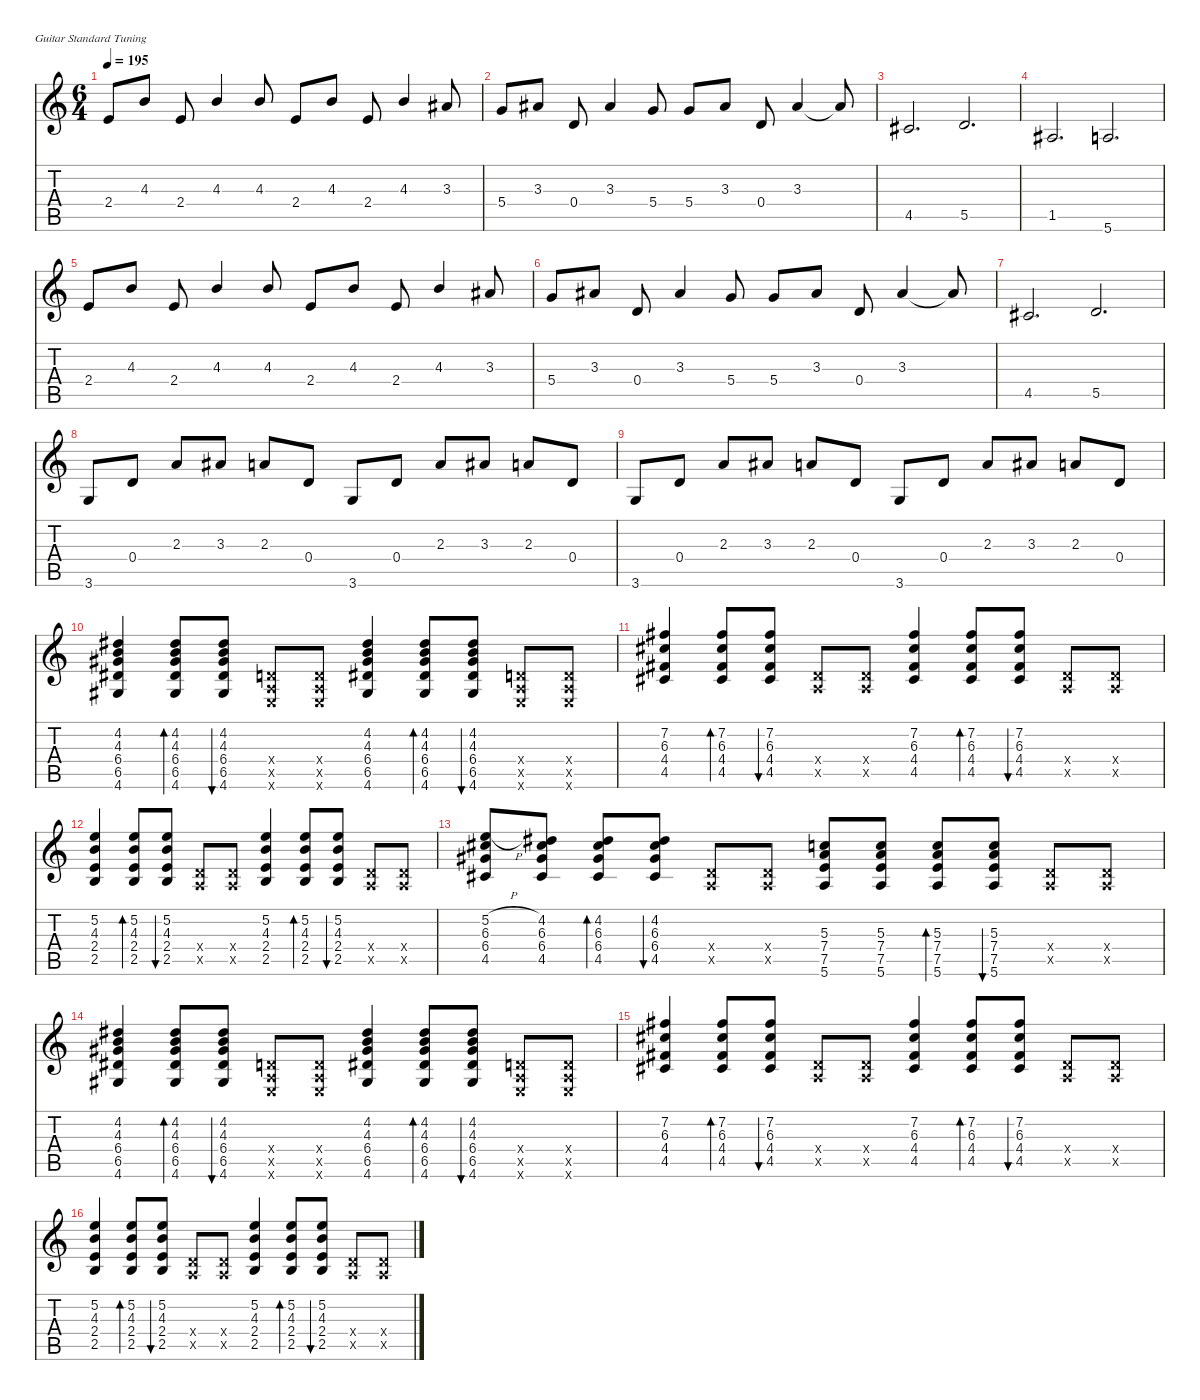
\defaultSystemsLayout 4
\hideDynamics
\bracketExtendMode nobrackets
\singleTrackTrackNamePolicy hidden
\multiTrackTrackNamePolicy hidden
\firstSystemTrackNameMode fullname
\firstSystemTrackNameOrientation horizontal
\otherSystemsTrackNameOrientation horizontal
\track ("Guitar 1" "dist.guit.") {mute instrument distortionguitar}
\staff {score tabs}
\tuning (E4 B3 G3 D3 A2 E2)
\ts (6 4)
\tempo 195
\clef g2
\ks c
2.4.8{dy f beam Up} 4.3.8{beam Up} 2.4.8{beam Up} 4.3.4{beam Up} 4.3.8{beam Up} 2.4.8{beam Up} 4.3.8{beam Up} 2.4.8{beam Up} 4.3.4{beam Up} 3.3{acc #}.8{beam Up} |
5.4.8{beam Up} 3.3{acc #}.8{beam Up} 0.4.8{beam Up} 3.3{acc #}.4{beam Up} 5.4.8{beam Up} 5.4.8{beam Up} 3.3{acc #}.8{beam Up} 0.4.8{beam Up} 3.3{acc #}.4{beam Up} 3.3{t acc #}.8{beam Up} |
4.5{acc #}.2{d beam Up} 5.5.2{d beam Up} |
1.5{acc #}.2{d beam Up} 5.6.2{d beam Up} |
2.4.8{beam Up} 4.3.8{beam Up} 2.4.8{beam Up} 4.3.4{beam Up} 4.3.8{beam Up} 2.4.8{beam Up} 4.3.8{beam Up} 2.4.8{beam Up} 4.3.4{beam Up} 3.3{acc #}.8{beam Up} |
5.4.8{beam Up} 3.3{acc #}.8{beam Up} 0.4.8{beam Up} 3.3{acc #}.4{beam Up} 5.4.8{beam Up} 5.4.8{beam Up} 3.3{acc #}.8{beam Up} 0.4.8{beam Up} 3.3{acc #}.4{beam Up} 3.3{t acc #}.8{beam Up} |
4.5{acc #}.2{d beam Up} 5.5.2{d beam Up} |
3.6.8{instrument acousticguitarsteel beam Up} 0.4.8{beam Up} 2.3.8{beam Up} 3.3{acc #}.8{beam Up} 2.3.8{beam Up} 0.4.8{beam Up} 3.6.8{beam Up} 0.4.8{beam Up} 2.3.8{beam Up} 3.3{acc #}.8{beam Up} 2.3.8{beam Up} 0.4.8{beam Up} |
3.6.8{beam Up} 0.4.8{beam Up} 2.3.8{beam Up} 3.3{acc #}.8{beam Up} 2.3.8{beam Up} 0.4.8{beam Up} 3.6.8{beam Up} 0.4.8{beam Up} 2.3.8{beam Up} 3.3{acc #}.8{beam Up} 2.3.8{beam Up} 0.4.8{beam Up} |
(4.2{acc #} 4.3 6.4{acc #} 6.5{acc #} 4.6{acc #}).4{instrument distortionguitar beam Up} (4.2{acc #} 4.3 6.4{acc #} 6.5{acc #} 4.6{acc #}).8{bd 60 beam Up} (4.2{acc #} 4.3 6.4{acc #} 6.5{acc #} 4.6{acc #}).8{bu 60 beam Up} (0.4{x} 0.5{x} 0.6{x}).8{beam Up} (0.4{x} 0.5{x} 0.6{x}).8{beam Up} (4.2{acc #} 4.3 6.4{acc #} 6.5{acc #} 4.6{acc #}).4{beam Up} (4.2{acc #} 4.3 6.4{acc #} 6.5{acc #} 4.6{acc #}).8{bd 60 beam Up} (4.2{acc #} 4.3 6.4{acc #} 6.5{acc #} 4.6{acc #}).8{bu 60 beam Up} (0.4{x} 0.5{x} 0.6{x}).8{beam Up} (0.4{x} 0.5{x} 0.6{x}).8{beam Up} |
(7.2{acc #} 6.3{acc #} 4.4{acc #} 4.5{acc #}).4{beam Up} (7.2{acc #} 6.3{acc #} 4.4{acc #} 4.5{acc #}).8{bd 60 beam Up} (7.2{acc #} 6.3{acc #} 4.4{acc #} 4.5{acc #}).8{bu 60 beam Up} (0.4{x} 0.5{x}).8{beam Up} (0.4{x} 0.5{x}).8{beam Up} (7.2{acc #} 6.3{acc #} 4.4{acc #} 4.5{acc #}).4{beam Up} (7.2{acc #} 6.3{acc #} 4.4{acc #} 4.5{acc #}).8{bd 60 beam Up} (7.2{acc #} 6.3{acc #} 4.4{acc #} 4.5{acc #}).8{bu 60 beam Up} (0.4{x} 0.5{x}).8{beam Up} (0.4{x} 0.5{x}).8{beam Up} |
(5.2 4.3 2.4 2.5).4{beam Up} (5.2 4.3 2.4 2.5).8{bd 60 beam Up} (5.2 4.3 2.4 2.5).8{bu 60 beam Up} (0.4{x} 0.5{x}).8{beam Up} (0.4{x} 0.5{x}).8{beam Up} (5.2 4.3 2.4 2.5).4{beam Up} (5.2 4.3 2.4 2.5).8{bd 60 beam Up} (5.2 4.3 2.4 2.5).8{bu 60 beam Up} (0.4{x} 0.5{x}).8{beam Up} (0.4{x} 0.5{x}).8{beam Up} |
(5.2{h} 6.3{acc #} 6.4{acc #} 4.5{acc #}).8{beam Up} (4.2{acc #} 6.3{acc #} 6.4{acc #} 4.5{acc #}).8{beam Up} (4.2{acc #} 6.3{acc #} 6.4{acc #} 4.5{acc #}).8{bd 60 beam Up} (4.2{acc #} 6.3{acc #} 6.4{acc #} 4.5{acc #}).8{bu 60 beam Up} (0.4{x} 0.5{x}).8{beam Up} (0.4{x} 0.5{x}).8{beam Up} (5.3 7.4 7.5 5.6).8{beam Up} (5.3 7.4 7.5 5.6).8{beam Up} (5.3 7.4 7.5 5.6).8{bd 60 beam Up} (5.3 7.4 7.5 5.6).8{bu 60 beam Up} (0.4{x} 0.5{x}).8{beam Up} (0.4{x} 0.5{x}).8{beam Up} |
(4.2{acc #} 4.3 6.4{acc #} 6.5{acc #} 4.6{acc #}).4{beam Up} (4.2{acc #} 4.3 6.4{acc #} 6.5{acc #} 4.6{acc #}).8{bd 60 beam Up} (4.2{acc #} 4.3 6.4{acc #} 6.5{acc #} 4.6{acc #}).8{bu 60 beam Up} (0.4{x} 0.5{x} 0.6{x}).8{beam Up} (0.4{x} 0.5{x} 0.6{x}).8{beam Up} (4.2{acc #} 4.3 6.4{acc #} 6.5{acc #} 4.6{acc #}).4{beam Up} (4.2{acc #} 4.3 6.4{acc #} 6.5{acc #} 4.6{acc #}).8{bd 60 beam Up} (4.2{acc #} 4.3 6.4{acc #} 6.5{acc #} 4.6{acc #}).8{bu 60 beam Up} (0.4{x} 0.5{x} 0.6{x}).8{beam Up} (0.4{x} 0.5{x} 0.6{x}).8{beam Up} |
(7.2{acc #} 6.3{acc #} 4.4{acc #} 4.5{acc #}).4{beam Up} (7.2{acc #} 6.3{acc #} 4.4{acc #} 4.5{acc #}).8{bd 60 beam Up} (7.2{acc #} 6.3{acc #} 4.4{acc #} 4.5{acc #}).8{bu 60 beam Up} (0.4{x} 0.5{x}).8{beam Up} (0.4{x} 0.5{x}).8{beam Up} (7.2{acc #} 6.3{acc #} 4.4{acc #} 4.5{acc #}).4{beam Up} (7.2{acc #} 6.3{acc #} 4.4{acc #} 4.5{acc #}).8{bd 60 beam Up} (7.2{acc #} 6.3{acc #} 4.4{acc #} 4.5{acc #}).8{bu 60 beam Up} (0.4{x} 0.5{x}).8{beam Up} (0.4{x} 0.5{x}).8{beam Up} |
(5.2 4.3 2.4 2.5).4{beam Up} (5.2 4.3 2.4 2.5).8{bd 60 beam Up} (5.2 4.3 2.4 2.5).8{bu 60 beam Up} (0.4{x} 0.5{x}).8{beam Up} (0.4{x} 0.5{x}).8{beam Up} (5.2 4.3 2.4 2.5).4{beam Up} (5.2 4.3 2.4 2.5).8{bd 60 beam Up} (5.2 4.3 2.4 2.5).8{bu 60 beam Up} (0.4{x} 0.5{x}).8{beam Up} (0.4{x} 0.5{x}).8{beam Up}
